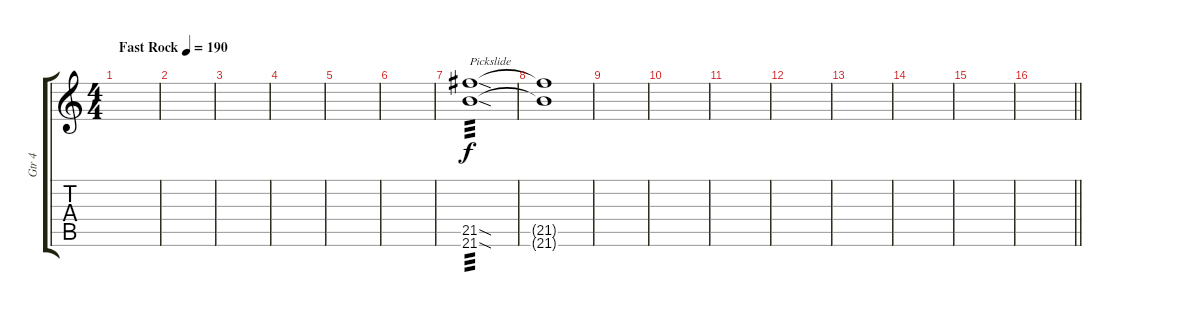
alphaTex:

\track ("Gtr 4" "Gtr 4") {instrument distortionguitar}
\staff {score tabs}
\tuning (E4 B3 G3 D3 A2 D2) {hide}
\ts (4 4)
\tempo (190 "Fast Rock")
\clef g2
\ks c
|
|
|
|
|
|
(21.5{sod} 21.6{sod}).1{txt "Pickslide" tp 3} |
(21.5{t} 21.6{t}).1{dy f} |
|
|
|
|
|
|
|
\barLineRight lightlight
